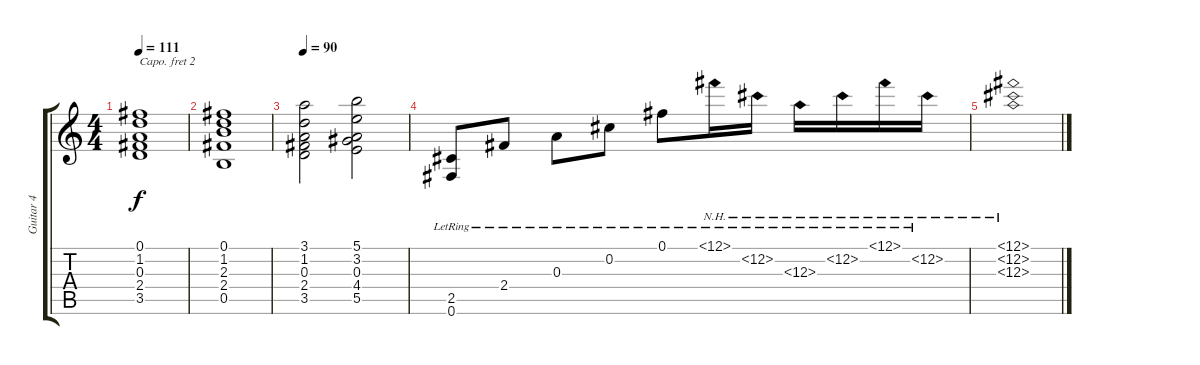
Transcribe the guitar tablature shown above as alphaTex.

\track ("Guitar 4" "Guitar 4") {instrument acousticguitarsteel}
\staff {score tabs}
\capo 2
\tuning (E4 B3 G3 D3 A2 E2) {hide}
\ts (4 4)
\tempo 111
\clef g2
\ks c
(0.1 1.2 0.3 2.4 3.5).1{dy f} |
(0.1 1.2 2.3 2.4 0.5).1 |
\tempo 90
(3.1 1.2 0.3 2.4 3.5).2 (5.1 3.2 0.3 4.4 5.5).2 |
(2.5{lr} 0.6{lr}).8 2.4{lr}.8 0.3{lr}.8 0.2{lr}.8 0.1{lr}.8 12.1{nh lr}.16 12.2{nh lr}.16 12.3{nh lr}.16 12.2{nh lr}.16 12.1{nh lr}.16 12.2{nh lr}.16 |
(12.1{nh} 12.2{nh} 12.3{nh}).1
